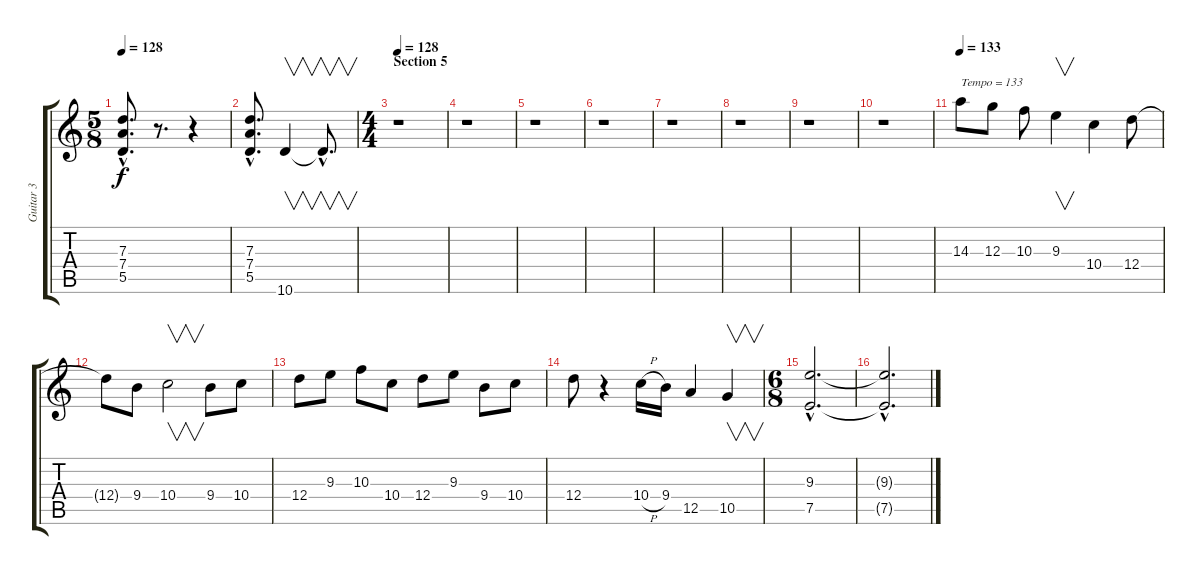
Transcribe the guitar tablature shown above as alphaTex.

\track ("Guitar 3" "Guitar 3") {instrument distortionguitar}
\staff {score tabs}
\tuning (E4 B3 G3 D3 A2 E2) {hide}
\ts (5 8)
\tempo 128
\clef g2
\ks c
(7.3{hac} 7.4{hac} 5.5{hac}).8{d dy f} r.8{d} r.4 |
(7.3{hac} 7.4{hac} 5.5{hac}).8{d} 10.6.4{v} 10.6{hac t}.8{v d} |
\ts (4 4)
\section ("" "Section 5")
\tempo 128
r.1 |
r.1 |
r.1 |
r.1 |
r.1 |
r.1 |
r.1 |
r.1 |
\tempo 133
14.3.8{txt "Tempo = 133"} 12.3.8 10.3.8 9.3.4{v} 10.4.4 12.4.8 |
12.4{t}.8 9.4.8 10.4.2{v} 9.4.8 10.4.8 |
12.4.8 9.3.8 10.3.8 10.4.8 12.4.8 9.3.8 9.4.8 10.4.8 |
12.4.8 r.4 10.4{h}.16 9.4.16 12.5.4 10.5.4{v} |
\ts (6 8)
(9.3{hac} 7.5{hac}).2{d} |
(9.3{hac t} 7.5{hac t}).2{d}
